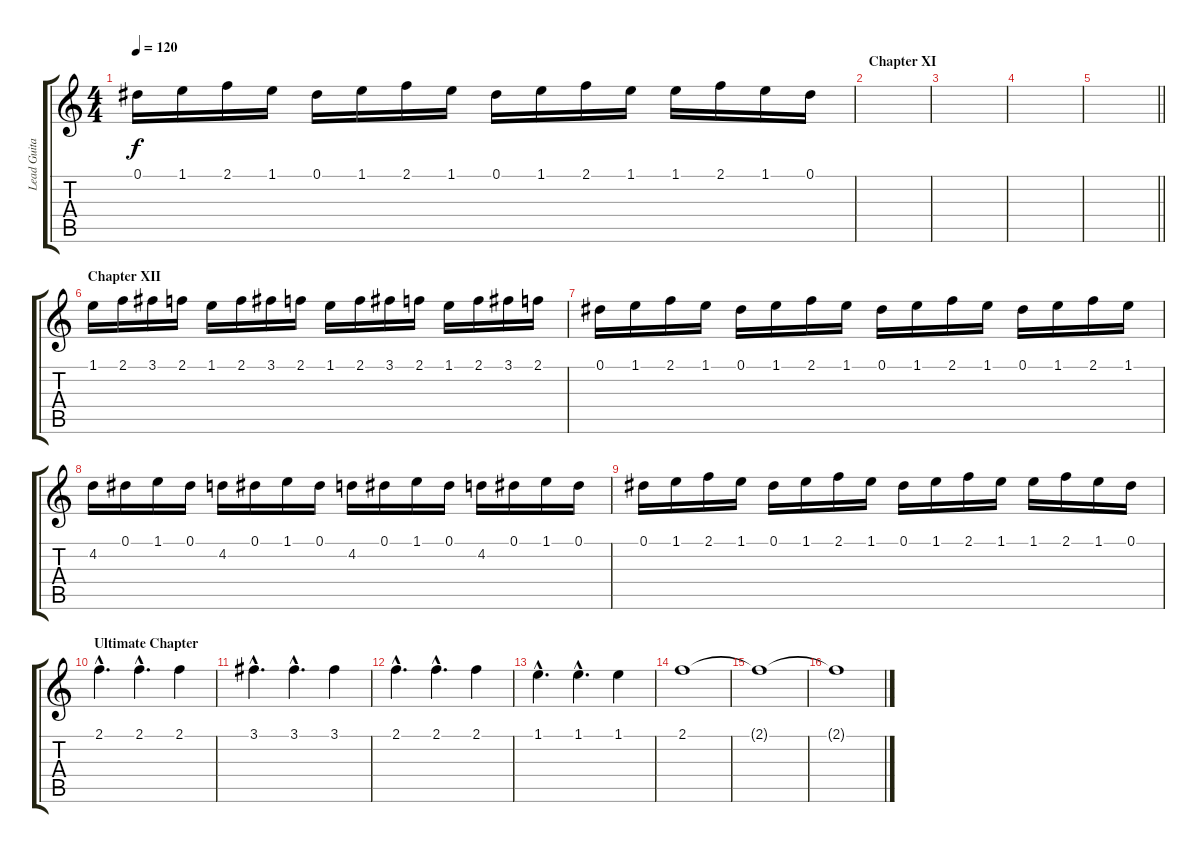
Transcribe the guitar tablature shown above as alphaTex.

\track ("Lead Guitar" "Lead Guita") {instrument distortionguitar}
\staff {score tabs}
\tuning (Eb4 Bb3 Gb3 Db3 Ab2 Eb2) {hide}
\ts (4 4)
\tempo 120
\clef g2
\ks c
0.1.16{dy f} 1.1.16 2.1.16 1.1.16 0.1.16 1.1.16 2.1.16 1.1.16 0.1.16 1.1.16 2.1.16 1.1.16 1.1.16 2.1.16 1.1.16 0.1.16 |
\section ("" "Chapter XI")
|
|
|
\barLineRight lightlight
|
\section ("" "Chapter XII")
1.1.16 2.1.16 3.1.16 2.1.16 1.1.16 2.1.16 3.1.16 2.1.16 1.1.16 2.1.16 3.1.16 2.1.16 1.1.16 2.1.16 3.1.16 2.1.16 |
0.1.16 1.1.16 2.1.16 1.1.16 0.1.16 1.1.16 2.1.16 1.1.16 0.1.16 1.1.16 2.1.16 1.1.16 0.1.16 1.1.16 2.1.16 1.1.16 |
4.2.16 0.1.16 1.1.16 0.1.16 4.2.16 0.1.16 1.1.16 0.1.16 4.2.16 0.1.16 1.1.16 0.1.16 4.2.16 0.1.16 1.1.16 0.1.16 |
0.1.16 1.1.16 2.1.16 1.1.16 0.1.16 1.1.16 2.1.16 1.1.16 0.1.16 1.1.16 2.1.16 1.1.16 1.1.16 2.1.16 1.1.16 0.1.16 |
\section ("" "Ultimate Chapter")
2.1{hac}.4{d} 2.1{hac}.4{d} 2.1.4 |
3.1{hac}.4{d} 3.1{hac}.4{d} 3.1.4 |
2.1{hac}.4{d} 2.1{hac}.4{d} 2.1.4 |
1.1{hac}.4{d} 1.1{hac}.4{d} 1.1.4 |
2.1.1 |
2.1{t}.1 |
2.1{t}.1
